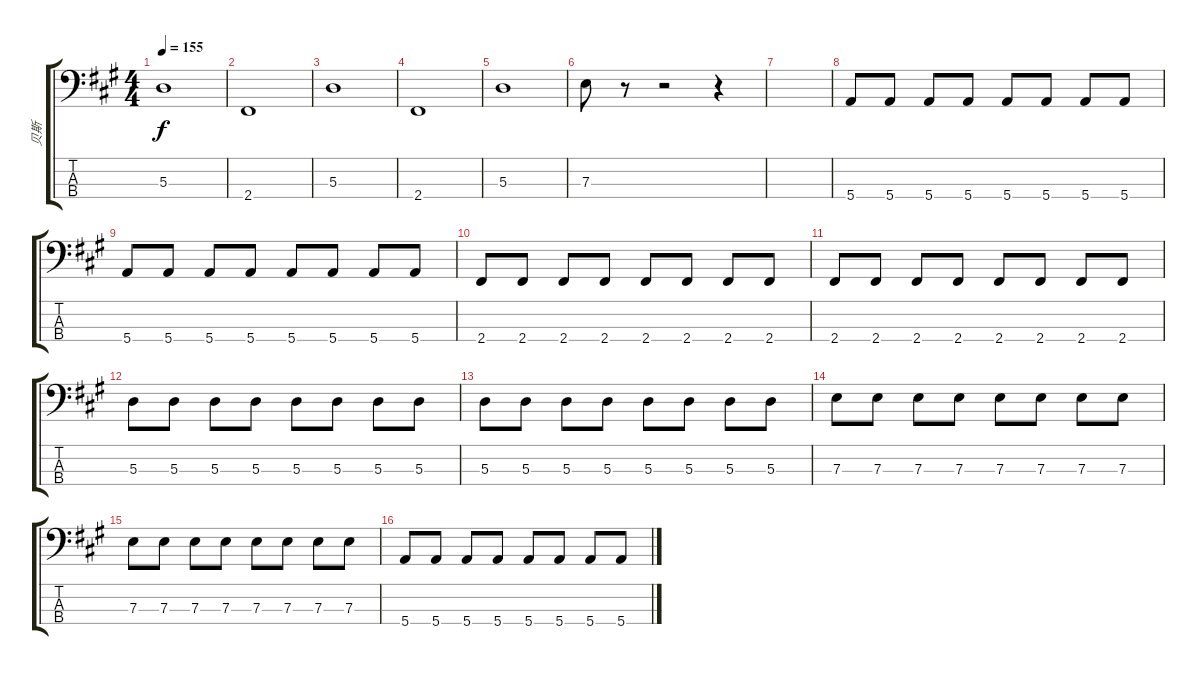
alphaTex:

\track ("贝斯" "贝斯") {instrument electricbassfinger}
\staff {score tabs}
\tuning (G2 D2 A1 E1) {hide}
\ts (4 4)
\tempo 155
\clef f4
\ks a
5.3.1{dy f} |
2.4.1 |
5.3.1 |
2.4.1 |
5.3.1 |
7.3.8 r.8 r.2 r.4 |
|
5.4.8 5.4.8 5.4.8 5.4.8 5.4.8 5.4.8 5.4.8 5.4.8 |
5.4.8 5.4.8 5.4.8 5.4.8 5.4.8 5.4.8 5.4.8 5.4.8 |
2.4.8 2.4.8 2.4.8 2.4.8 2.4.8 2.4.8 2.4.8 2.4.8 |
2.4.8 2.4.8 2.4.8 2.4.8 2.4.8 2.4.8 2.4.8 2.4.8 |
5.3.8 5.3.8 5.3.8 5.3.8 5.3.8 5.3.8 5.3.8 5.3.8 |
5.3.8 5.3.8 5.3.8 5.3.8 5.3.8 5.3.8 5.3.8 5.3.8 |
7.3.8 7.3.8 7.3.8 7.3.8 7.3.8 7.3.8 7.3.8 7.3.8 |
7.3.8 7.3.8 7.3.8 7.3.8 7.3.8 7.3.8 7.3.8 7.3.8 |
5.4.8 5.4.8 5.4.8 5.4.8 5.4.8 5.4.8 5.4.8 5.4.8
